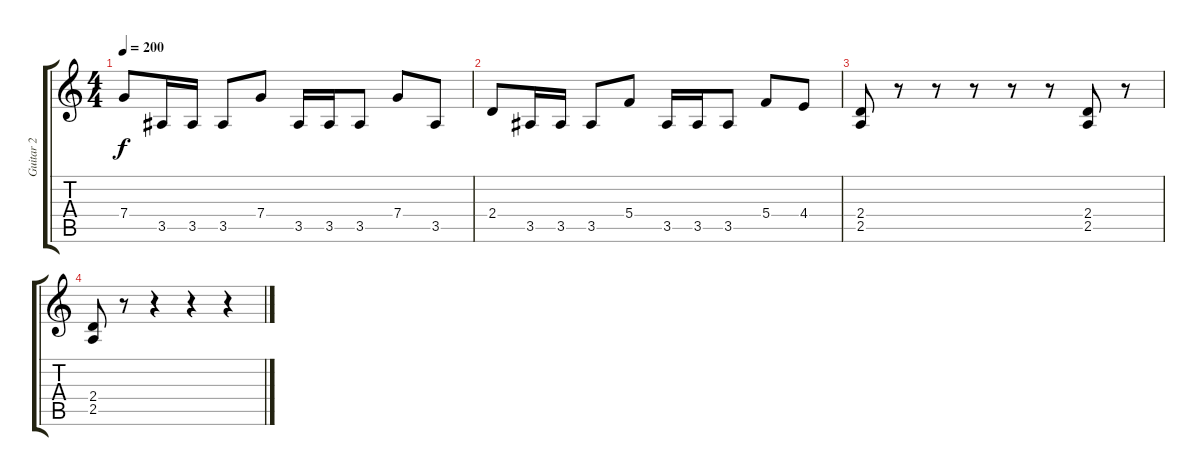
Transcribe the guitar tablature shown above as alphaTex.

\track ("Guitar 2" "Guitar 2") {instrument distortionguitar}
\staff {score tabs}
\tuning (D3 A3 F3 C3 G2 D2) {hide}
\ts (4 4)
\tempo 200
\clef g2
\ks c
7.4.8{dy f} 3.5.16 3.5.16 3.5.8 7.4.8 3.5.16 3.5.16 3.5.8 7.4.8 3.5.8 |
2.4.8 3.5.16 3.5.16 3.5.8 5.4.8 3.5.16 3.5.16 3.5.8 5.4.8 4.4.8 |
(2.4 2.5).8 r.8 r.8 r.8 r.8 r.8 (2.4 2.5).8 r.8 |
(2.4 2.5).8 r.8 r.4 r.4 r.4
